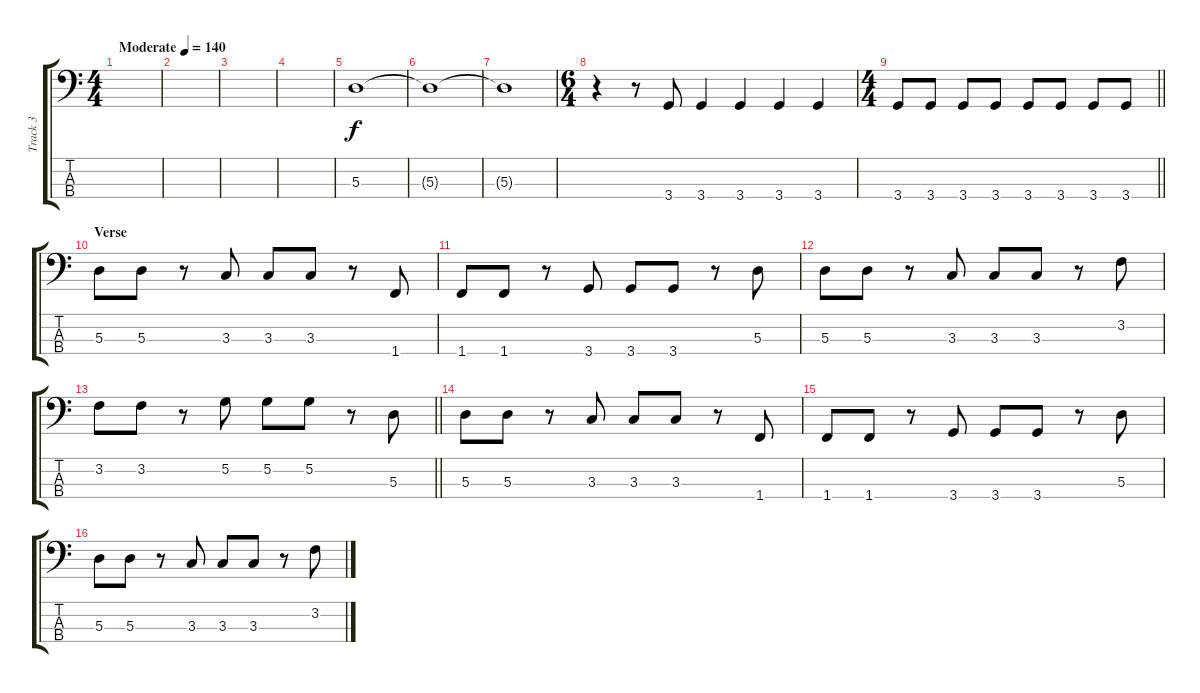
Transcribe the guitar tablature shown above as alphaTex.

\track ("Track 3" "Track 3") {instrument electricbassfinger}
\staff {score tabs}
\tuning (G2 D2 A1 E1) {hide}
\ts (4 4)
\tempo (140 "Moderate")
\clef f4
\ks c
|
|
|
|
5.3.1 |
5.3{t}.1 |
5.3{t}.1 |
\ts (6 4)
r.4 r.8 3.4.8 3.4.4 3.4.4 3.4.4 3.4.4 |
\ts (4 4)
\barLineRight lightlight
3.4.8 3.4.8 3.4.8 3.4.8 3.4.8 3.4.8 3.4.8 3.4.8 |
\section ("" "Verse")
5.3.8 5.3.8 r.8 3.3.8 3.3.8 3.3.8 r.8 1.4.8 |
1.4.8 1.4.8 r.8 3.4.8 3.4.8 3.4.8 r.8 5.3.8 |
5.3.8 5.3.8 r.8 3.3.8 3.3.8 3.3.8 r.8 3.2.8 |
\barLineRight lightlight
3.2.8 3.2.8 r.8 5.2.8 5.2.8 5.2.8 r.8 5.3.8 |
5.3.8 5.3.8 r.8 3.3.8 3.3.8 3.3.8 r.8 1.4.8 |
1.4.8 1.4.8 r.8 3.4.8 3.4.8 3.4.8 r.8 5.3.8 |
5.3.8 5.3.8 r.8 3.3.8 3.3.8 3.3.8 r.8 3.2.8
